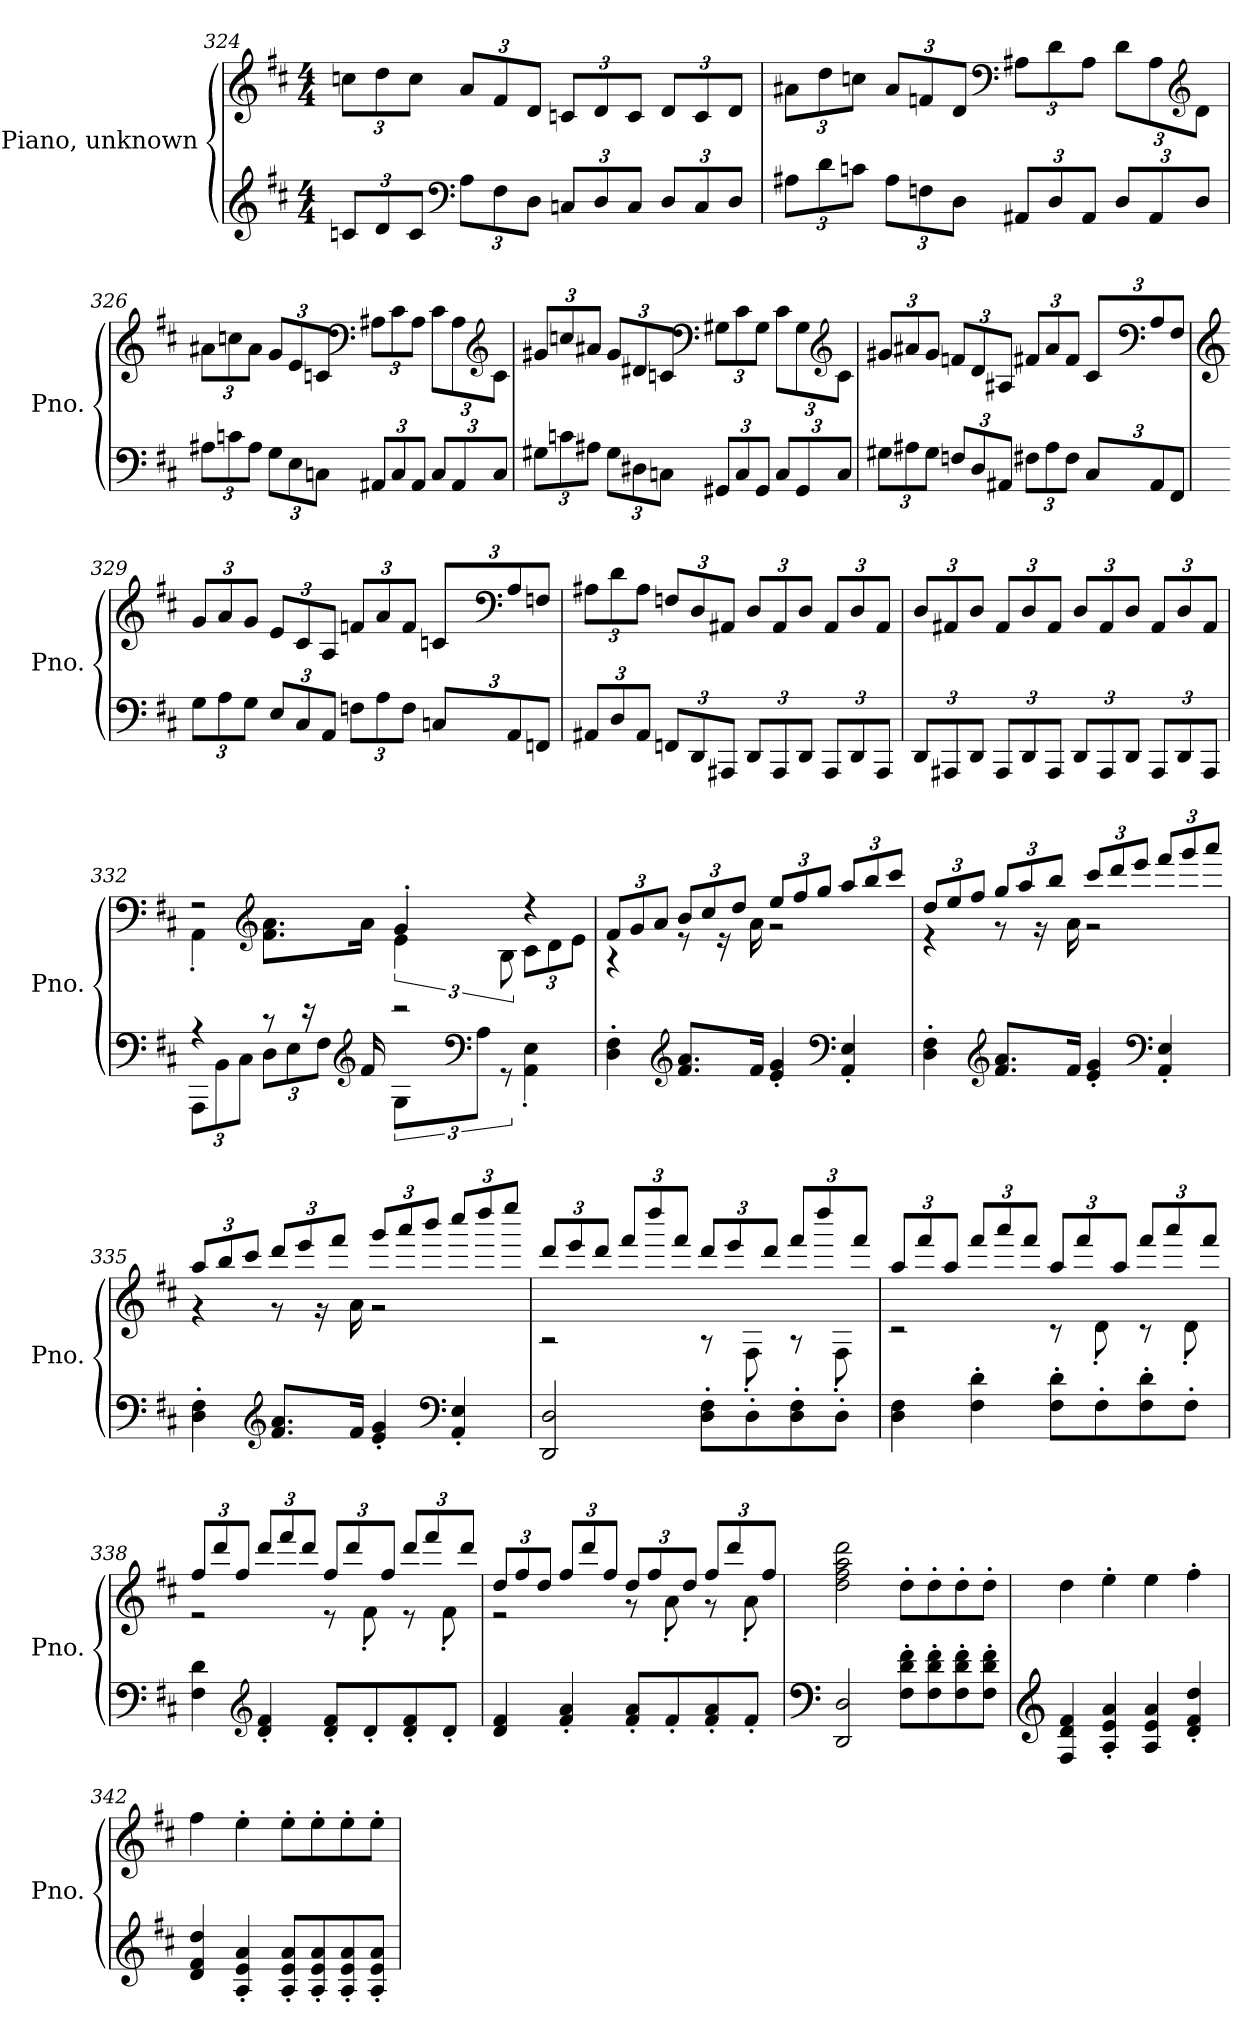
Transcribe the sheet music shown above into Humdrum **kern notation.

**kern	**kern
*part1	*part1
*staff2	*staff1
*I"Piano, unknown	*
*I'Pno.	*
*clefG2	*clefG2
*k[f#c#]	*k[f#c#]
*M4/4	*M4/4
*Xbrackettup	*Xbrackettup
=324	=324
12cn/L	12ccn\L
12d/	12dd\
12c/J	12cc\J
*clefF4	*
12A\L	12a/L
12F#\	12f#/
12D\J	12d/J
12Cn/L	12cn/L
12D/	12d/
12C/J	12c/J
12D/L	12d/L
12C/	12c/
12D/J	12d/J
!!LO:LB:g=z
=325	=325
12A#X\L	12a#X\L
12d\	12dd\
12cn\J	12ccn\J
12A#\L	12a#/L
12Fn\	12fn/
12D\J	12d/J
*	*clefF4
12AA#X/L	12A#X\L
12D/	12d\
12AA#/J	12A#\J
12D/L	12d\L
12AA#/	12A#\
*	*clefG2
12D/J	12d\J
=326	=326
12A#X\L	12a#X\L
12cn\	12ccn\
12A#\J	12a#\J
12G\L	12g/L
12E\	12e/
12Cn\J	12cn/J
*	*clefF4
12AA#X/L	12A#X\L
12C/	12c\
12AA#/J	12A#\J
12C/L	12c\L
12AA#/	12A#\
*	*clefG2
12C/J	12c\J
!!LO:LB:g=z
=327	=327
12G#X\L	12g#X/L
12cn\	12ccn/
12A#X\J	12a#X/J
12G#\L	12g#/L
12D#X\	12d#X/
12Cn\J	12cn/J
*	*clefF4
12GG#X/L	12G#X\L
12C/	12c\
12GG#/J	12G#\J
12C/L	12c\L
12GG#/	12G#\
*	*clefG2
12C/J	12c\J
=328	=328
12G#X\L	12g#X/L
12A#X\	12a#X/
12G#\J	12g#/J
12Fn/L	12fn/L
12D/	12d/
12AA#X/J	12A#X/J
12F#X\L	12f#X/L
12A#\	12a#/
12F#\J	12f#/J
12C#/L	12c#/L
*	*clefF4
12AA#/	12A#/
12FF#/J	12F#/J
!!LO:LB:g=z
=329	=329
*	*clefG2
12G\L	12g/L
12A\	12a/
12G\J	12g/J
12E/L	12e/L
12C#/	12c#/
12AA/J	12A/J
12Fn\L	12fn/L
12A\	12a/
12F\J	12f/J
12Cn/L	12cn/L
*	*clefF4
12AA/	12A/
12FFn/J	12Fn/J
=330	=330
12AA#X/L	12A#X\L
12D/	12d\
12AA#/J	12A#\J
12FFn/L	12Fn/L
12DD/	12D/
12AAA#X/J	12AA#X/J
12DD/L	12D/L
12AAA#/	12AA#/
12DD/J	12D/J
12AAA#/L	12AA#/L
12DD/	12D/
12AAA#/J	12AA#/J
!!LO:LB:g=z
=331	=331
12DD/L	12D/L
12AAA#X/	12AA#X/
12DD/J	12D/J
12AAA#/L	12AA#/L
12DD/	12D/
12AAA#/J	12AA#/J
12DD/L	12D/L
12AAA#/	12AA#/
12DD/J	12D/J
12AAA#/L	12AA#/L
12DD/	12D/
12AAA#/J	12AA#/J
=332	=332
*^	*^
4r	12AAA\L	2r	4AA'\
.	12BB\	.	.
.	12C#\J	.	.
*	*	*clefG2	*
8r	12D\L	.	8.f#\ 8.a\L
.	12E\	.	.
16r	.	.	.
.	12F#\J	.	.
*clefG2	*	*	*
16f#/	.	.	16a\Jk
*	*brackettup	*	*brackettup
2r	12G\L	4g'/	6e\
*clefF4	*	*	*
.	12A\J	.	.
.	12r	.	12B\
*	*	*	*Xbrackettup
.	4AA\' 4E\'	4r	12c#\L
.	.	.	12d\
.	.	.	12e\J
*v	*v	*	*
!!LO:PB:g=z	!!
=333	=333	=333
4D\' 4F#\'	12f#/L	4r
.	12g/	.
.	12a/J	.
*clefG2	*	*
8.f#/ 8.a/L	12b/L	8r
.	12cc#/	.
.	.	16r
.	12dd/J	.
16f#/Jk	.	16a\
4e/' 4g/'	12ee/L	2r
.	12ff#/	.
.	12gg/J	.
*clefF4	*	*
4AA/' 4E/'	12aa/L	.
.	12bb/	.
.	12ccc#/J	.
=334	=334	=334
4D\' 4F#\'	12dd/L	4r
.	12ee/	.
.	12ff#/J	.
*clefG2	*	*
8.f#/ 8.a/L	12gg/L	8r
.	12aa/	.
.	.	16r
.	12bb/J	.
16f#/Jk	.	16a\
4e/' 4g/'	12ccc#/L	2r
.	12ddd/	.
.	12eee/J	.
*clefF4	*	*
4AA/' 4E/'	12fff#/L	.
.	12ggg/	.
.	12aaa/J	.
!!LO:LB:g=z	!!
=335	=335	=335
4D\' 4F#\'	12aa/L	4r
.	12bb/	.
.	12ccc#/J	.
*clefG2	*	*
8.f#/ 8.a/L	12ddd/L	8r
.	12eee/	.
.	.	16r
.	12fff#/J	.
16f#/Jk	.	16a\
4e/' 4g/'	12ggg/L	2r
.	12aaa/	.
.	12bbb/J	.
*clefF4	*	*
4AA/' 4E/'	12cccc#/L	.
.	12dddd/	.
.	12eeee/J	.
=336	=336	=336
2DD/ 2D/	12ddd/L	2r
.	12eee/	.
.	12ddd/J	.
.	12fff#/L	.
.	12dddd/	.
.	12fff#/J	.
8D\' 8F#\'L	12ddd/L	8r
.	12eee/	.
8D'\	.	8F#'\
.	12ddd/J	.
8D\' 8F#\'	12fff#/L	8r
.	12dddd/	.
8D'\J	.	8F#'\
.	12fff#/J	.
!!LO:LB:g=z	!!
=337	=337	=337
4D\ 4F#\	12aa/L	2r
.	12fff#/	.
.	12aa/J	.
4F#\' 4d\'	12fff#/L	.
.	12aaa/	.
.	12fff#/J	.
8F#\' 8d\'L	12aa/L	8r
.	12fff#/	.
8F#'\	.	8d'\
.	12aa/J	.
8F#\' 8d\'	12fff#/L	8r
.	12aaa/	.
8F#'\J	.	8d'\
.	12fff#/J	.
=338	=338	=338
4F#\ 4d\	12ff#/L	2r
.	12ddd/	.
.	12ff#/J	.
*clefG2	*	*
4d/' 4f#/'	12ddd/L	.
.	12fff#/	.
.	12ddd/J	.
8d/' 8f#/'L	12ff#/L	8r
.	12ddd/	.
8d'/	.	8f#'\
.	12ff#/J	.
8d/' 8f#/'	12ddd/L	8r
.	12fff#/	.
8d'/J	.	8f#'\
.	12ddd/J	.
!!LO:LB:g=z	!!
=339	=339	=339
4d/ 4f#/	12dd/L	2r
.	12ff#/	.
.	12dd/J	.
4f#/' 4a/'	12ff#/L	.
.	12ddd/	.
.	12ff#/J	.
8f#/' 8a/'L	12dd/L	8r
.	12ff#/	.
8f#'/	.	8a'\
.	12dd/J	.
8f#/' 8a/'	12ff#/L	8r
.	12ddd/	.
8f#'/J	.	8a'\
.	12ff#/J	.
*	*v	*v
=340	=340
*clefF4	*
2DD/ 2D/	2dd\ 2ff#\ 2aa\ 2ddd\
8F#\' 8d\' 8f#\'L	8dd'\L
8F#\' 8d\' 8f#\'	8dd'\
8F#\' 8d\' 8f#\'	8dd'\
8F#\' 8d\' 8f#\'J	8dd'\J
=341	=341
*clefG2	*
4F#/ 4d/ 4f#/	4dd\
4A/' 4e/' 4a/'	4ee'\
4A/ 4e/ 4a/	4ee\
4d/' 4f#/' 4dd/'	4ff#'\
=342	=342
4d/ 4f#/ 4dd/	4ff#\
4A/' 4e/' 4a/'	4ee'\
8A/' 8e/' 8a/'L	8ee'\L
8A/' 8e/' 8a/'	8ee'\
8A/' 8e/' 8a/'	8ee'\
8A/' 8e/' 8a/'J	8ee'\J
=	=
*-	*-
